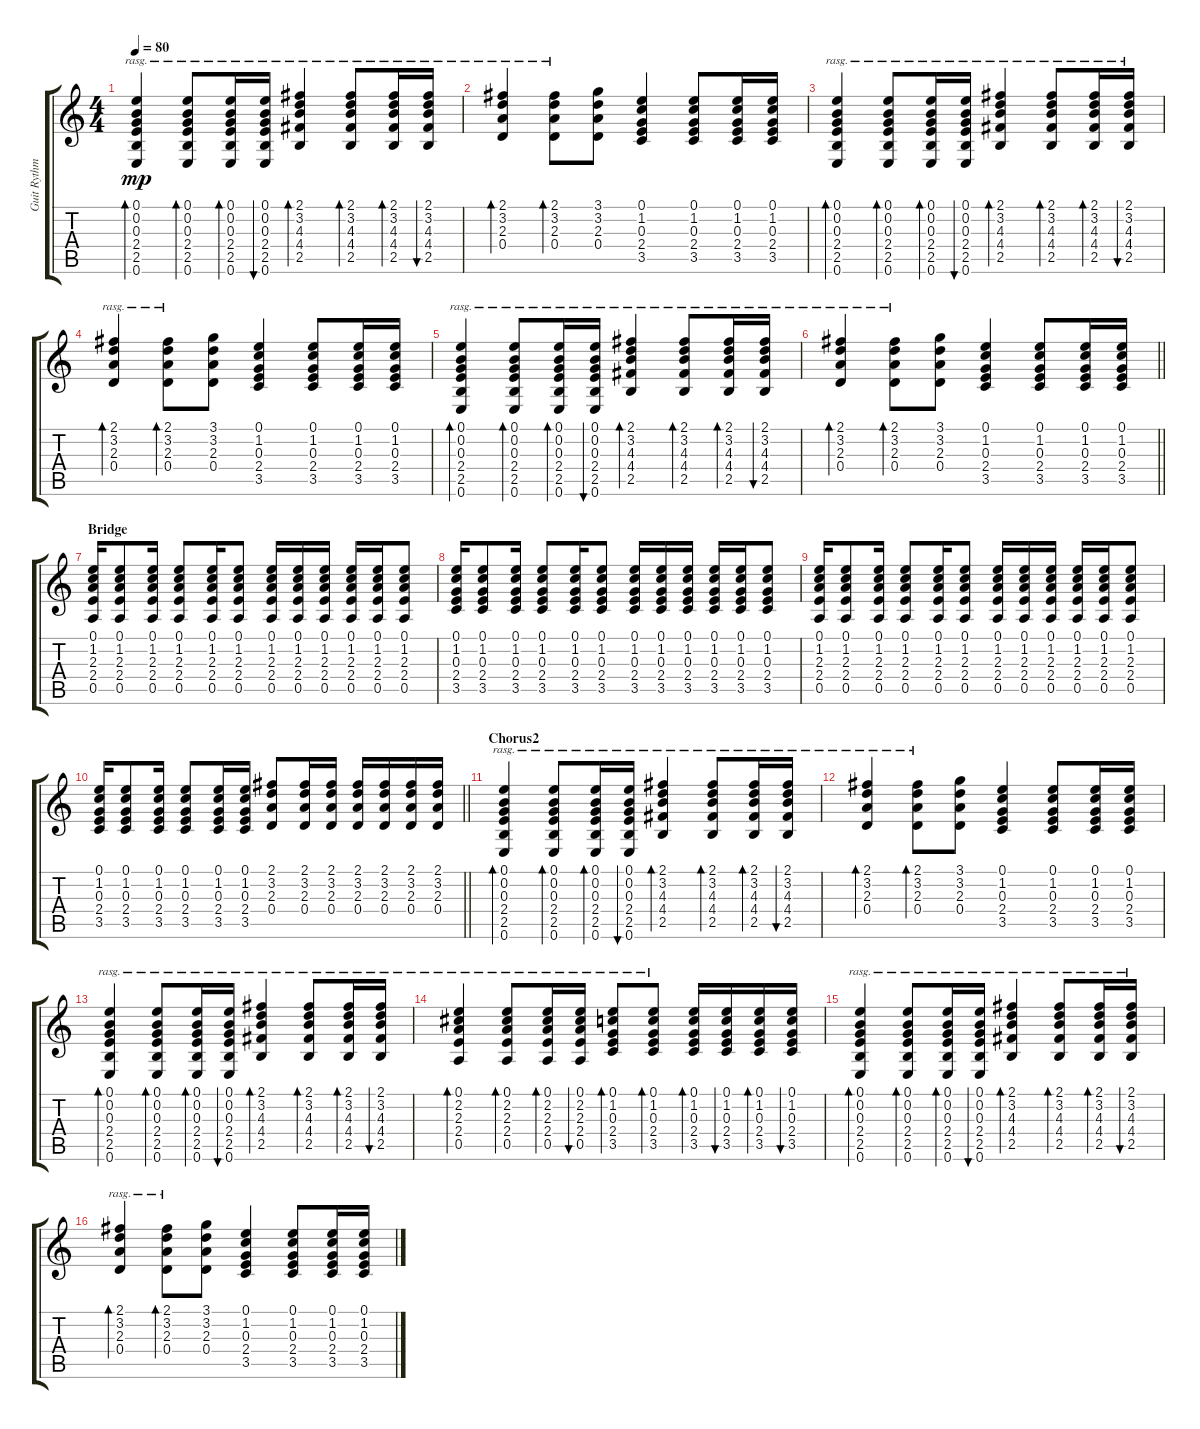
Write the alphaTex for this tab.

\track ("Guit Rythmn" "Guit Rythm") {instrument acousticguitarsteel}
\staff {score tabs}
\tuning (E4 B3 G3 D3 A2 E2) {hide}
\ts (4 4)
\tempo 80
\clef g2
\ks c
(0.1 0.2 0.3 2.4 2.5 0.6).4{bd 30 rasg ii dy mp} (0.1 0.2 0.3 2.4 2.5 0.6).8{bd 30 rasg ii} (0.1 0.2 0.3 2.4 2.5 0.6).16{bd 30 rasg ii} (0.1 0.2 0.3 2.4 2.5 0.6).16{bu 30 rasg ii} (2.1 3.2 4.3 4.4 2.5).4{bd 30 rasg ii} (2.1 3.2 4.3 4.4 2.5).8{bd 30 rasg ii} (2.1 3.2 4.3 4.4 2.5).16{bd 30 rasg ii} (2.1 3.2 4.3 4.4 2.5).16{bu 120 rasg ii} |
(2.1 3.2 2.3 0.4).4{bd 30 rasg ii} (2.1 3.2 2.3 0.4).8{bd 30 rasg ii} (3.1 3.2 2.3 0.4).8 (0.1 1.2 0.3 2.4 3.5).4 (0.1 1.2 0.3 2.4 3.5).8 (0.1 1.2 0.3 2.4 3.5).16 (0.1 1.2 0.3 2.4 3.5).16 |
(0.1 0.2 0.3 2.4 2.5 0.6).4{bd 30 rasg ii} (0.1 0.2 0.3 2.4 2.5 0.6).8{bd 30 rasg ii} (0.1 0.2 0.3 2.4 2.5 0.6).16{bd 30 rasg ii} (0.1 0.2 0.3 2.4 2.5 0.6).16{bu 30 rasg ii} (2.1 3.2 4.3 4.4 2.5).4{bd 30 rasg ii} (2.1 3.2 4.3 4.4 2.5).8{bd 30 rasg ii} (2.1 3.2 4.3 4.4 2.5).16{bd 30 rasg ii} (2.1 3.2 4.3 4.4 2.5).16{bu 120 rasg ii} |
(2.1 3.2 2.3 0.4).4{bd 30 rasg ii} (2.1 3.2 2.3 0.4).8{bd 30 rasg ii} (3.1 3.2 2.3 0.4).8 (0.1 1.2 0.3 2.4 3.5).4 (0.1 1.2 0.3 2.4 3.5).8 (0.1 1.2 0.3 2.4 3.5).16 (0.1 1.2 0.3 2.4 3.5).16 |
(0.1 0.2 0.3 2.4 2.5 0.6).4{bd 30 rasg ii} (0.1 0.2 0.3 2.4 2.5 0.6).8{bd 30 rasg ii} (0.1 0.2 0.3 2.4 2.5 0.6).16{bd 30 rasg ii} (0.1 0.2 0.3 2.4 2.5 0.6).16{bu 30 rasg ii} (2.1 3.2 4.3 4.4 2.5).4{bd 30 rasg ii} (2.1 3.2 4.3 4.4 2.5).8{bd 30 rasg ii} (2.1 3.2 4.3 4.4 2.5).16{bd 30 rasg ii} (2.1 3.2 4.3 4.4 2.5).16{bu 120 rasg ii} |
\barLineRight lightlight
(2.1 3.2 2.3 0.4).4{bd 30 rasg ii} (2.1 3.2 2.3 0.4).8{bd 30 rasg ii} (3.1 3.2 2.3 0.4).8 (0.1 1.2 0.3 2.4 3.5).4 (0.1 1.2 0.3 2.4 3.5).8 (0.1 1.2 0.3 2.4 3.5).16 (0.1 1.2 0.3 2.4 3.5).16 |
\section ("" "Bridge")
(0.1 1.2 2.3 2.4 0.5).16 (0.1 1.2 2.3 2.4 0.5).8 (0.1 1.2 2.3 2.4 0.5).16 (0.1 1.2 2.3 2.4 0.5).8 (0.1 1.2 2.3 2.4 0.5).16 (0.1 1.2 2.3 2.4 0.5).8 (0.1 1.2 2.3 2.4 0.5).16 (0.1 1.2 2.3 2.4 0.5).16 (0.1 1.2 2.3 2.4 0.5).16 (0.1 1.2 2.3 2.4 0.5).16 (0.1 1.2 2.3 2.4 0.5).16 (0.1 1.2 2.3 2.4 0.5).8 |
(0.1 1.2 0.3 2.4 3.5).16 (0.1 1.2 0.3 2.4 3.5).8 (0.1 1.2 0.3 2.4 3.5).16 (0.1 1.2 0.3 2.4 3.5).8 (0.1 1.2 0.3 2.4 3.5).16 (0.1 1.2 0.3 2.4 3.5).8 (0.1 1.2 0.3 2.4 3.5).16 (0.1 1.2 0.3 2.4 3.5).16 (0.1 1.2 0.3 2.4 3.5).16 (0.1 1.2 0.3 2.4 3.5).16 (0.1 1.2 0.3 2.4 3.5).16 (0.1 1.2 0.3 2.4 3.5).8 |
(0.1 1.2 2.3 2.4 0.5).16 (0.1 1.2 2.3 2.4 0.5).8 (0.1 1.2 2.3 2.4 0.5).16 (0.1 1.2 2.3 2.4 0.5).8 (0.1 1.2 2.3 2.4 0.5).16 (0.1 1.2 2.3 2.4 0.5).8 (0.1 1.2 2.3 2.4 0.5).16 (0.1 1.2 2.3 2.4 0.5).16 (0.1 1.2 2.3 2.4 0.5).16 (0.1 1.2 2.3 2.4 0.5).16 (0.1 1.2 2.3 2.4 0.5).16 (0.1 1.2 2.3 2.4 0.5).8 |
\barLineRight lightlight
(0.1 1.2 0.3 2.4 3.5).16 (0.1 1.2 0.3 2.4 3.5).8 (0.1 1.2 0.3 2.4 3.5).16 (0.1 1.2 0.3 2.4 3.5).8 (0.1 1.2 0.3 2.4 3.5).16 (0.1 1.2 0.3 2.4 3.5).16 (2.1 3.2 2.3 0.4).8 (2.1 3.2 2.3 0.4).16 (2.1 3.2 2.3 0.4).16 (2.1 3.2 2.3 0.4).16 (2.1 3.2 2.3 0.4).16 (2.1 3.2 2.3 0.4).16 (2.1 3.2 2.3 0.4).16 |
\section ("" "Chorus2")
(0.1 0.2 0.3 2.4 2.5 0.6).4{bd 30 rasg ii} (0.1 0.2 0.3 2.4 2.5 0.6).8{bd 30 rasg ii} (0.1 0.2 0.3 2.4 2.5 0.6).16{bd 30 rasg ii} (0.1 0.2 0.3 2.4 2.5 0.6).16{bu 30 rasg ii} (2.1 3.2 4.3 4.4 2.5).4{bd 30 rasg ii} (2.1 3.2 4.3 4.4 2.5).8{bd 30 rasg ii} (2.1 3.2 4.3 4.4 2.5).16{bd 30 rasg ii} (2.1 3.2 4.3 4.4 2.5).16{bu 120 rasg ii} |
(2.1 3.2 2.3 0.4).4{bd 30 rasg ii} (2.1 3.2 2.3 0.4).8{bd 30 rasg ii} (3.1 3.2 2.3 0.4).8 (0.1 1.2 0.3 2.4 3.5).4 (0.1 1.2 0.3 2.4 3.5).8 (0.1 1.2 0.3 2.4 3.5).16 (0.1 1.2 0.3 2.4 3.5).16 |
(0.1 0.2 0.3 2.4 2.5 0.6).4{bd 30 rasg ii} (0.1 0.2 0.3 2.4 2.5 0.6).8{bd 30 rasg ii} (0.1 0.2 0.3 2.4 2.5 0.6).16{bd 30 rasg ii} (0.1 0.2 0.3 2.4 2.5 0.6).16{bu 30 rasg ii} (2.1 3.2 4.3 4.4 2.5).4{bd 30 rasg ii} (2.1 3.2 4.3 4.4 2.5).8{bd 30 rasg ii} (2.1 3.2 4.3 4.4 2.5).16{bd 30 rasg ii} (2.1 3.2 4.3 4.4 2.5).16{bu 120 rasg ii} |
(0.1 2.2 2.3 2.4 0.5).4{bd 30 rasg ii} (0.1 2.2 2.3 2.4 0.5).8{bd 30 rasg ii} (0.1 2.2 2.3 2.4 0.5).16{bd 30 rasg ii} (0.1 2.2 2.3 2.4 0.5).16{bu 30 rasg ii} (0.1 1.2 0.3 2.4 3.5).8{bd 30 rasg ii} (0.1 1.2 0.3 2.4 3.5).8{bd 30 rasg ii} (0.1 1.2 0.3 2.4 3.5).16{bd 30} (0.1 1.2 0.3 2.4 3.5).16{bu 30} (0.1 1.2 0.3 2.4 3.5).16{bd 30} (0.1 1.2 0.3 2.4 3.5).16{bu 30} |
(0.1 0.2 0.3 2.4 2.5 0.6).4{bd 30 rasg ii} (0.1 0.2 0.3 2.4 2.5 0.6).8{bd 30 rasg ii} (0.1 0.2 0.3 2.4 2.5 0.6).16{bd 30 rasg ii} (0.1 0.2 0.3 2.4 2.5 0.6).16{bu 30 rasg ii} (2.1 3.2 4.3 4.4 2.5).4{bd 30 rasg ii} (2.1 3.2 4.3 4.4 2.5).8{bd 30 rasg ii} (2.1 3.2 4.3 4.4 2.5).16{bd 30 rasg ii} (2.1 3.2 4.3 4.4 2.5).16{bu 120 rasg ii} |
(2.1 3.2 2.3 0.4).4{bd 30 rasg ii} (2.1 3.2 2.3 0.4).8{bd 30 rasg ii} (3.1 3.2 2.3 0.4).8 (0.1 1.2 0.3 2.4 3.5).4 (0.1 1.2 0.3 2.4 3.5).8 (0.1 1.2 0.3 2.4 3.5).16 (0.1 1.2 0.3 2.4 3.5).16
